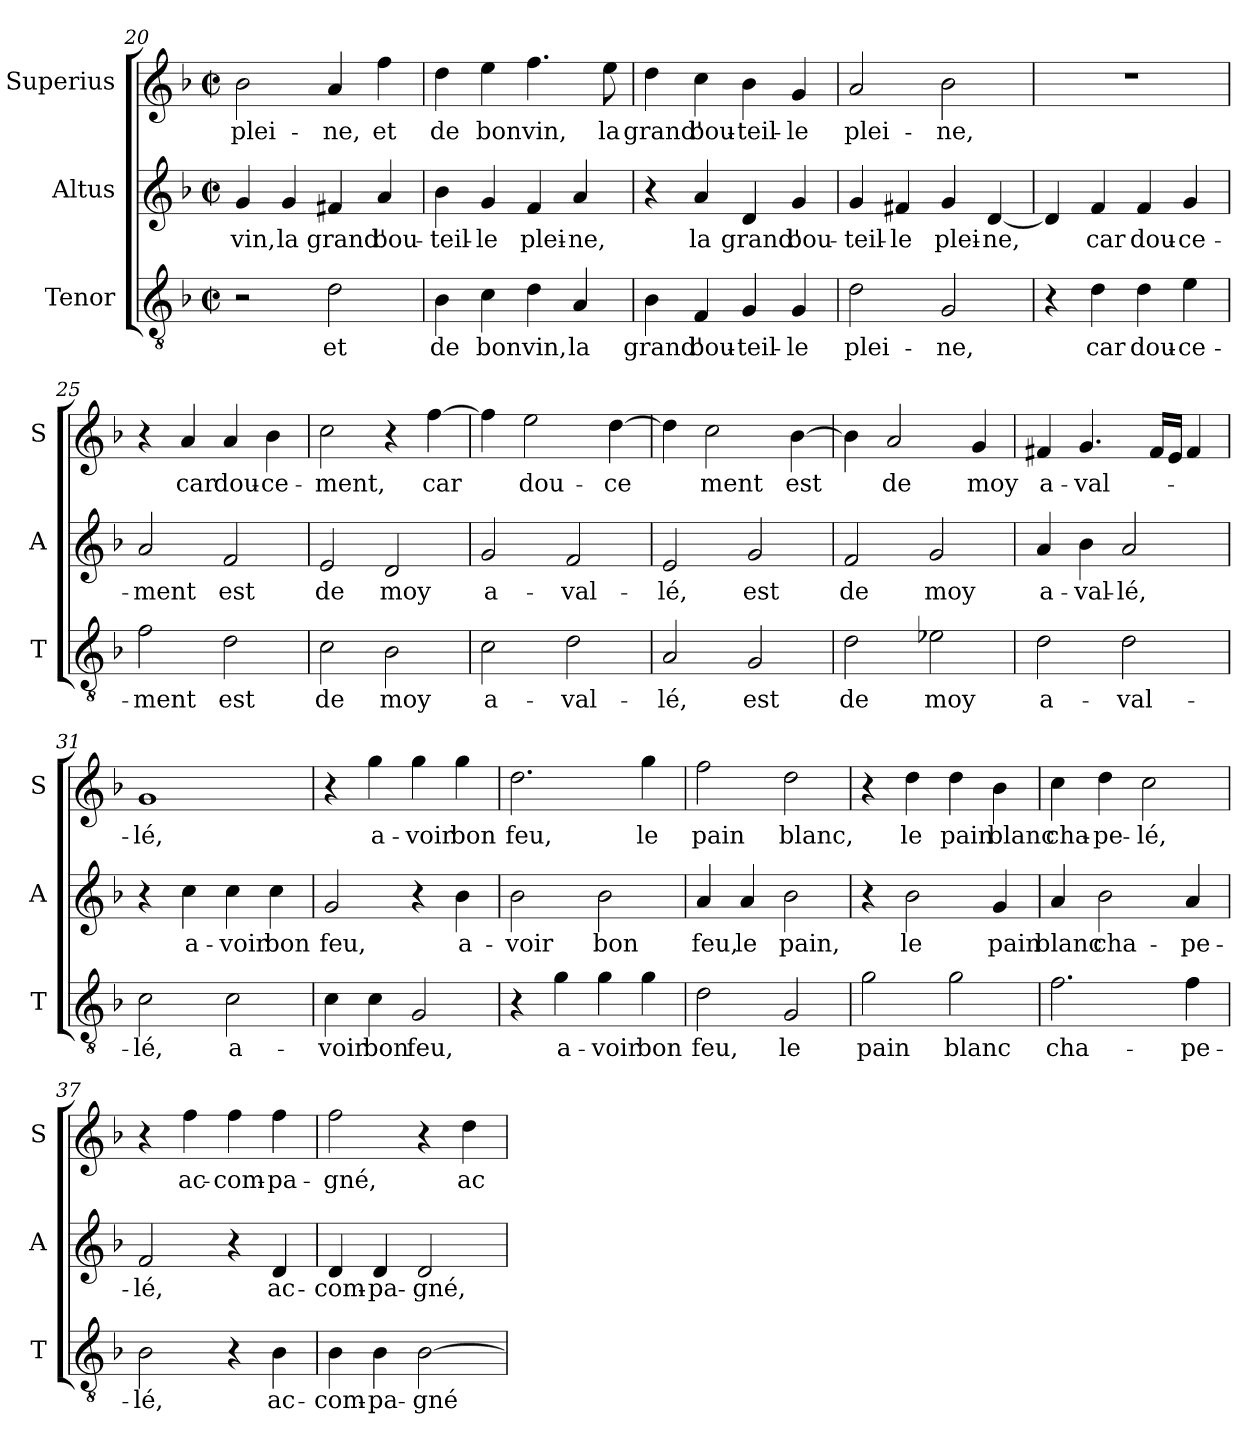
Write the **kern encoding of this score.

**kern	**text	**kern	**text	**kern	**text
*part3	*part3	*part2	*part2	*part1	*part1
*staff3	*staff3	*staff2	*staff2	*staff1	*staff1
*I"Tenor	*	*I"Altus	*	*I"Superius	*
*I'T	*	*I'A	*	*I'S	*
*clefGv2	*	*clefG2	*	*clefG2	*
*k[b-]	*	*k[b-]	*	*k[b-]	*
*F:	*	*F:	*	*F:	*
*M2/2	*	*M2/2	*	*M2/2	*
*met(c|)	*	*met(c|)	*	*met(c|)	*
=20	=20	=20	=20	=20	=20
!	!	!	!LO:LY:b	!	!LO:LY:b
2r	.	4g/	vin,	2b-\	plei-
!	!	!	!LO:LY:b	!	!
.	.	4g/	la	.	.
!	!LO:LY:b	!	!LO:LY:b	!	!LO:LY:b
2d\	et	4f#X/	grand'	4a/	-ne,
!	!	!	!LO:LY:b	!	!LO:LY:b
.	.	4a/	bou-	4ff\	et
!!LO:LB:g=z
=21	=21	=21	=21	=21	=21
!	!LO:LY:b	!	!LO:LY:b	!	!LO:LY:b
4B-\	de	4b-\	-teil-	4dd\	de
!	!LO:LY:b	!	!LO:LY:b	!	!LO:LY:b
4c\	bon	4g/	-le	4ee\	bon
!	!LO:LY:b	!	!LO:LY:b	!	!LO:LY:b
4d\	vin,	4f/	plei-	4.ff\	vin,
!	!LO:LY:b	!	!LO:LY:b	!	!
4A/	la	4a/	-ne,	.	.
!	!	!	!	!	!LO:LY:b
.	.	.	.	8ee\	la
=22	=22	=22	=22	=22	=22
!	!LO:LY:b	!	!	!	!LO:LY:b
4B-\	grand'	4r	.	4dd\	grand'
!	!LO:LY:b	!	!LO:LY:b	!	!LO:LY:b
4F/	bou-	4a/	la	4cc\	bou-
!	!LO:LY:b	!	!LO:LY:b	!	!LO:LY:b
4G/	-teil-	4d/	grand'	4b-\	-teil-
!	!LO:LY:b	!	!LO:LY:b	!	!LO:LY:b
4G/	-le	4g/	bou-	4g/	-le
=23	=23	=23	=23	=23	=23
!	!LO:LY:b	!	!LO:LY:b	!	!LO:LY:b
2d\	plei-	4g/	-teil-	2a/	plei-
!	!	!	!LO:LY:b	!	!
.	.	4f#X/	-le	.	.
!	!LO:LY:b	!	!LO:LY:b	!	!LO:LY:b
2G/	-ne,	4g/	plei-	2b-\	-ne,
!	!	!	!LO:LY:b	!	!
.	.	[4d/	-ne,	.	.
=24	=24	=24	=24	=24	=24
4r	.	4d/]	.	1r	.
!	!LO:LY:b	!	!LO:LY:b	!	!
4d\	car	4f/	car	.	.
!	!LO:LY:b	!	!LO:LY:b	!	!
4d\	dou-	4f/	dou-	.	.
!	!LO:LY:b	!	!LO:LY:b	!	!
4e\	-ce-	4g/	-ce-	.	.
=25	=25	=25	=25	=25	=25
!	!LO:LY:b	!	!LO:LY:b	!	!
2f\	-ment	2a/	-ment	4r	.
!	!	!	!	!	!LO:LY:b
.	.	.	.	4a/	car
!	!LO:LY:b	!	!LO:LY:b	!	!LO:LY:b
2d\	est	2f/	est	4a/	dou-
!	!	!	!	!	!LO:LY:b
.	.	.	.	4b-\	-ce-
!!LO:LB:g=z
=26	=26	=26	=26	=26	=26
!	!LO:LY:b	!	!LO:LY:b	!	!LO:LY:b
2c\	de	2e/	de	2cc\	-ment,
!	!LO:LY:b	!	!LO:LY:b	!	!
2B-\	moy	2d/	moy	4r	.
!	!	!	!	!	!LO:LY:b
.	.	.	.	[4ff\	car
=27	=27	=27	=27	=27	=27
!	!LO:LY:b	!	!LO:LY:b	!	!
2c\	a-	2g/	a-	4ff\]	.
!	!	!	!	!	!LO:LY:b
.	.	.	.	2ee\	dou-
!	!LO:LY:b	!	!LO:LY:b	!	!
2d\	-val-	2f/	-val-	.	.
!	!	!	!	!	!LO:LY:b
.	.	.	.	[4dd\	-ce
=28	=28	=28	=28	=28	=28
!	!LO:LY:b	!	!LO:LY:b	!	!
2A/	-lé,	2e/	-lé,	4dd\]	.
!	!	!	!	!	!LO:LY:b
.	.	.	.	2cc\	ment
!	!LO:LY:b	!	!LO:LY:b	!	!
2G/	est	2g/	est	.	.
!	!	!	!	!	!LO:LY:b
.	.	.	.	[4b-\	est
=29	=29	=29	=29	=29	=29
!	!LO:LY:b	!	!LO:LY:b	!	!
2d\	de	2f/	de	4b-\]	.
!	!	!	!	!	!LO:LY:b
.	.	.	.	2a/	de
!	!LO:LY:b	!	!LO:LY:b	!	!
2e-X\	moy	2g/	moy	.	.
!	!	!	!	!	!LO:LY:b
.	.	.	.	4g/	moy
=30	=30	=30	=30	=30	=30
!	!LO:LY:b	!	!LO:LY:b	!	!LO:LY:b
2d\	a-	4a/	a-	4f#X/	a-
!	!	!	!LO:LY:b	!	!LO:LY:b
.	.	4b-\	-val-	4.g/	-val-
!	!LO:LY:b	!	!LO:LY:b	!	!
2d\	-val-	2a/	-lé,	.	.
.	.	.	.	16f#/LL	.
.	.	.	.	16e/JJ	.
.	.	.	.	4f#/	.
!!LO:LB:g=z
=31	=31	=31	=31	=31	=31
!	!LO:LY:b	!	!	!	!LO:LY:b
2c\	-lé,	4r	.	1g	-lé,
!	!	!	!LO:LY:b	!	!
.	.	4cc\	a-	.	.
!	!LO:LY:b	!	!LO:LY:b	!	!
2c\	a-	4cc\	-voir	.	.
!	!	!	!LO:LY:b	!	!
.	.	4cc\	bon	.	.
=32	=32	=32	=32	=32	=32
!	!LO:LY:b	!	!LO:LY:b	!	!
4c\	-voir	2g/	feu,	4r	.
!	!LO:LY:b	!	!	!	!LO:LY:b
4c\	bon	.	.	4gg\	a-
!	!LO:LY:b	!	!	!	!LO:LY:b
2G/	feu,	4r	.	4gg\	-voir
!	!	!	!LO:LY:b	!	!LO:LY:b
.	.	4b-\	a-	4gg\	bon
=33	=33	=33	=33	=33	=33
!	!	!	!LO:LY:b	!	!LO:LY:b
4r	.	2b-\	-voir	2.dd\	feu,
!	!LO:LY:b	!	!	!	!
4g\	a-	.	.	.	.
!	!LO:LY:b	!	!LO:LY:b	!	!
4g\	-voir	2b-\	bon	.	.
!	!LO:LY:b	!	!	!	!LO:LY:b
4g\	bon	.	.	4gg\	le
=34	=34	=34	=34	=34	=34
!	!LO:LY:b	!	!LO:LY:b	!	!LO:LY:b
2d\	feu,	4a/	feu,	2ff\	pain
!	!	!	!LO:LY:b	!	!
.	.	4a/	le	.	.
!	!LO:LY:b	!	!LO:LY:b	!	!LO:LY:b
2G/	le	2b-\	pain,	2dd\	blanc,
=35	=35	=35	=35	=35	=35
!	!LO:LY:b	!	!	!	!
2g\	pain	4r	.	4r	.
!	!	!	!LO:LY:b	!	!LO:LY:b
.	.	2b-\	le	4dd\	le
!	!LO:LY:b	!	!	!	!LO:LY:b
2g\	blanc	.	.	4dd\	pain
!	!	!	!LO:LY:b	!	!LO:LY:b
.	.	4g/	pain	4b-\	blanc
!!LO:PB:g=z
=36	=36	=36	=36	=36	=36
!	!LO:LY:b	!	!LO:LY:b	!	!LO:LY:b
2.f\	cha-	4a/	blanc	4cc\	cha-
!	!	!	!LO:LY:b	!	!LO:LY:b
.	.	2b-\	cha-	4dd\	-pe-
!	!	!	!	!	!LO:LY:b
.	.	.	.	2cc\	-lé,
!	!LO:LY:b	!	!LO:LY:b	!	!
4f\	-pe-	4a/	-pe-	.	.
=37	=37	=37	=37	=37	=37
!	!LO:LY:b	!	!LO:LY:b	!	!
2B-\	-lé,	2f/	-lé,	4r	.
!	!	!	!	!	!LO:LY:b
.	.	.	.	4ff\	ac-
!	!	!	!	!	!LO:LY:b
4r	.	4r	.	4ff\	-com-
!	!LO:LY:b	!	!LO:LY:b	!	!LO:LY:b
4B-\	ac-	4d/	ac-	4ff\	-pa-
=38	=38	=38	=38	=38	=38
!	!LO:LY:b	!	!LO:LY:b	!	!LO:LY:b
4B-\	-com-	4d/	-com-	2ff\	-gné,
!	!LO:LY:b	!	!LO:LY:b	!	!
4B-\	-pa-	4d/	-pa-	.	.
!	!LO:LY:b	!	!LO:LY:b	!	!
[2B-\	-gné	2d/	-gné,	4r	.
!	!	!	!	!	!LO:LY:b
.	.	.	.	4dd\	ac-
=	=	=	=	=	=
*-	*-	*-	*-	*-	*-
